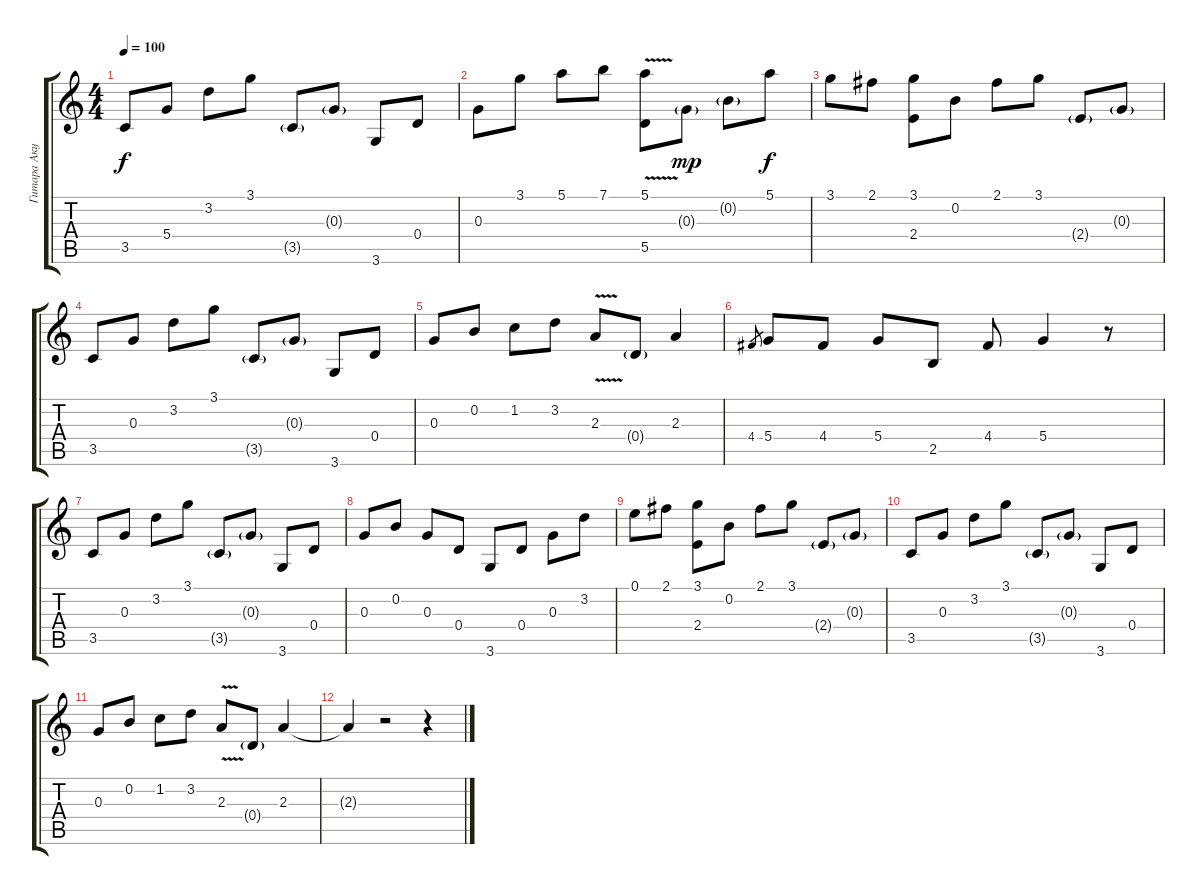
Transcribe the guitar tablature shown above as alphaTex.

\track ("Гитара Акустика" "Гитара Аку") {instrument acousticguitarnylon}
\staff {score tabs}
\tuning (E4 B3 G3 D3 A2 E2) {hide}
\ts (4 4)
\tempo 100
\clef g2
\ks c
3.5.8{dy f} 5.4.8 3.2.8 3.1.8 3.5{g}.8 0.3{g}.8 3.6.8 0.4.8 |
0.3.8 3.1.8 5.1.8 7.1.8 (5.1{v} 5.5{v}).8 0.3{g}.8{dy mp} 0.2{g}.8 5.1.8{dy f} |
3.1.8 2.1.8 (3.1 2.4).8 0.2.8 2.1.8 3.1.8 2.4{g}.8 0.3{g}.8 |
3.5.8 0.3.8 3.2.8 3.1.8 3.5{g}.8 0.3{g}.8 3.6.8 0.4.8 |
0.3.8 0.2.8 1.2.8 3.2.8 2.3{v}.8 0.4{g}.8 2.3.4 |
4.4.8{gr} 5.4.8 4.4.8 5.4.8 2.5.8 4.4.8 5.4.4 r.8 |
3.5.8 0.3.8 3.2.8 3.1.8 3.5{g}.8 0.3{g}.8 3.6.8 0.4.8 |
0.3.8 0.2.8 0.3.8 0.4.8 3.6.8 0.4.8 0.3.8 3.2.8 |
0.1.8 2.1.8 (3.1 2.4).8 0.2.8 2.1.8 3.1.8 2.4{g}.8 0.3{g}.8 |
3.5.8 0.3.8 3.2.8 3.1.8 3.5{g}.8 0.3{g}.8 3.6.8 0.4.8 |
0.3.8 0.2.8 1.2.8 3.2.8 2.3{v}.8 0.4{g}.8 2.3.4 |
2.3{t}.4 r.2 r.4
